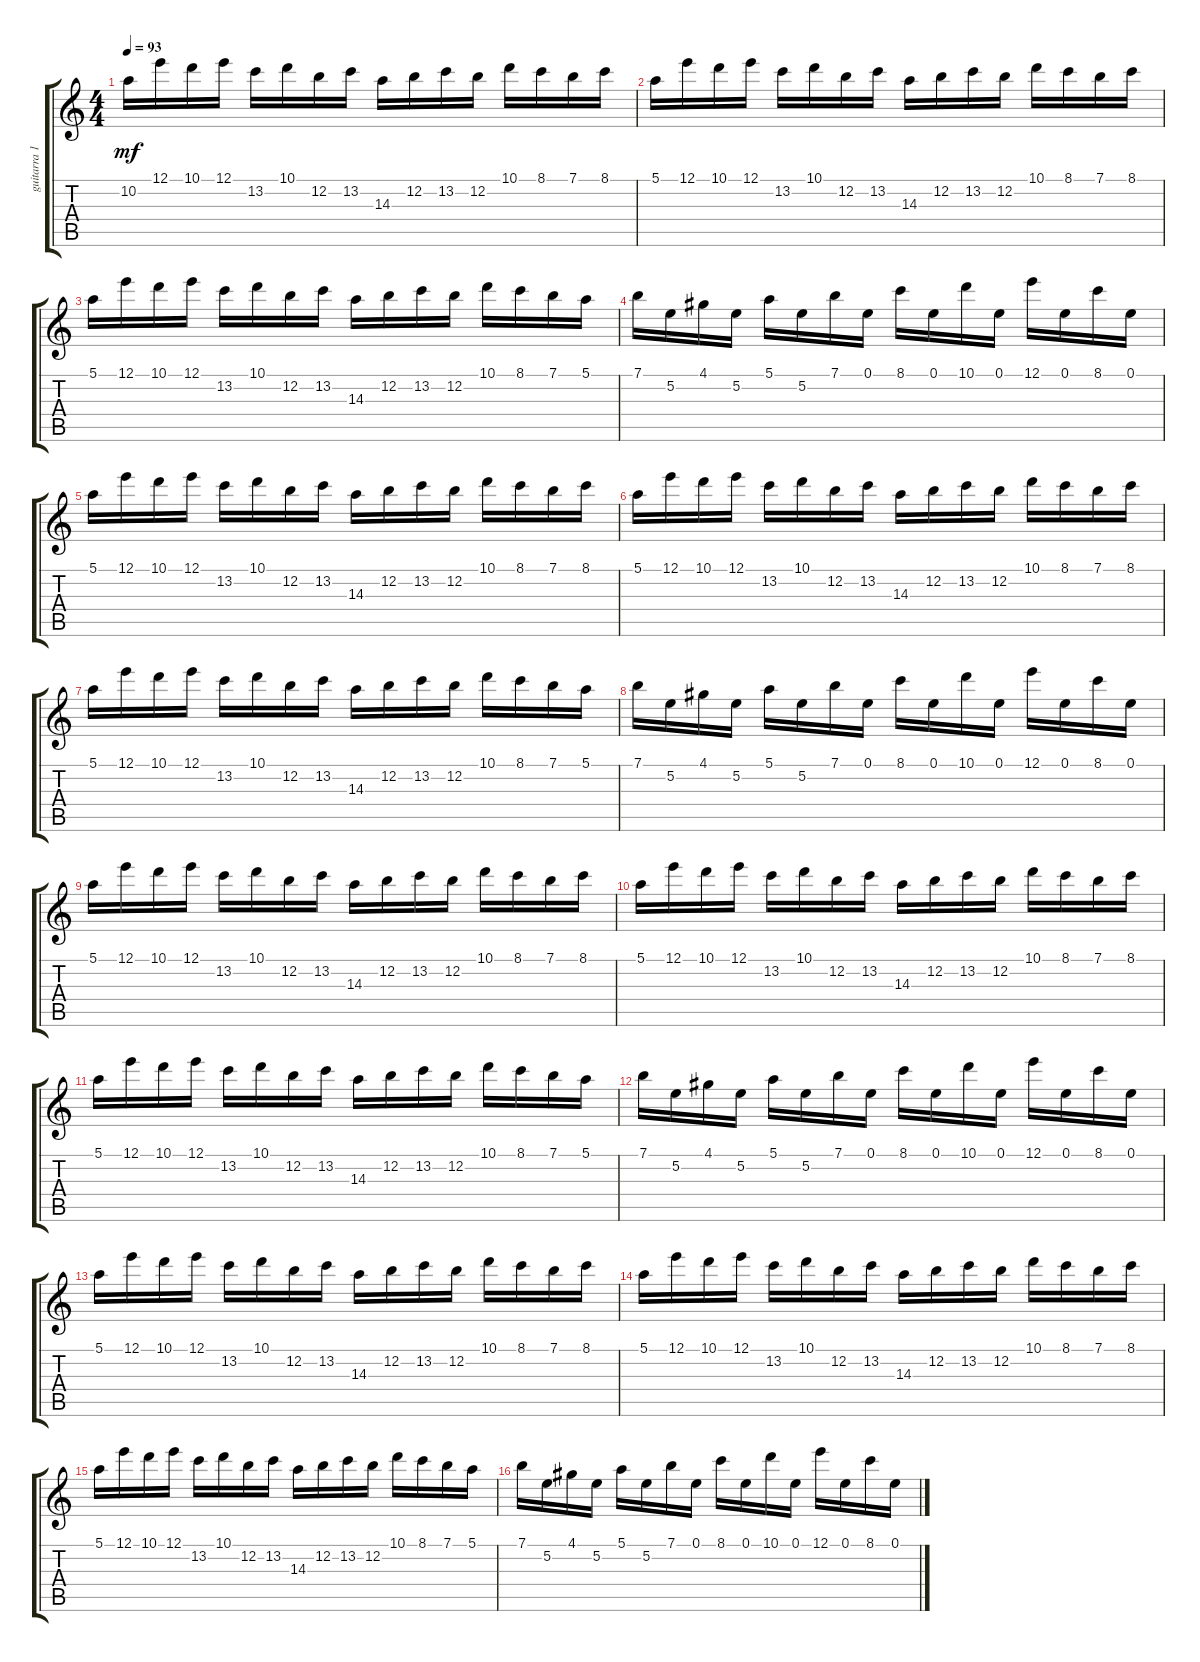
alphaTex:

\track ("guitarra 1" "guitarra 1") {instrument overdrivenguitar}
\staff {score tabs}
\tuning (E4 B3 G3 D3 A2 E2) {hide}
\ts (4 4)
\tempo 93
\clef g2
\ks c
10.2.16{dy mf instrument overdrivenguitar} 12.1.16 10.1.16 12.1.16 13.2.16 10.1.16 12.2.16 13.2.16 14.3.16 12.2.16 13.2.16 12.2.16 10.1.16 8.1.16 7.1.16 8.1.16 |
5.1.16 12.1.16 10.1.16 12.1.16 13.2.16 10.1.16 12.2.16 13.2.16 14.3.16 12.2.16 13.2.16 12.2.16 10.1.16 8.1.16 7.1.16 8.1.16 |
5.1.16 12.1.16 10.1.16 12.1.16 13.2.16 10.1.16 12.2.16 13.2.16 14.3.16 12.2.16 13.2.16 12.2.16 10.1.16 8.1.16 7.1.16 5.1.16 |
7.1.16 5.2.16 4.1.16 5.2.16 5.1.16 5.2.16 7.1.16 0.1.16 8.1.16 0.1.16 10.1.16 0.1.16 12.1.16 0.1.16 8.1.16 0.1.16 |
5.1.16 12.1.16 10.1.16 12.1.16 13.2.16 10.1.16 12.2.16 13.2.16 14.3.16 12.2.16 13.2.16 12.2.16 10.1.16 8.1.16 7.1.16 8.1.16 |
5.1.16 12.1.16 10.1.16 12.1.16 13.2.16 10.1.16 12.2.16 13.2.16 14.3.16 12.2.16 13.2.16 12.2.16 10.1.16 8.1.16 7.1.16 8.1.16 |
5.1.16 12.1.16 10.1.16 12.1.16 13.2.16 10.1.16 12.2.16 13.2.16 14.3.16 12.2.16 13.2.16 12.2.16 10.1.16 8.1.16 7.1.16 5.1.16 |
7.1.16 5.2.16 4.1.16 5.2.16 5.1.16 5.2.16 7.1.16 0.1.16 8.1.16 0.1.16 10.1.16 0.1.16 12.1.16 0.1.16 8.1.16 0.1.16 |
5.1.16 12.1.16 10.1.16 12.1.16 13.2.16 10.1.16 12.2.16 13.2.16 14.3.16 12.2.16 13.2.16 12.2.16 10.1.16 8.1.16 7.1.16 8.1.16 |
5.1.16 12.1.16 10.1.16 12.1.16 13.2.16 10.1.16 12.2.16 13.2.16 14.3.16 12.2.16 13.2.16 12.2.16 10.1.16 8.1.16 7.1.16 8.1.16 |
5.1.16 12.1.16 10.1.16 12.1.16 13.2.16 10.1.16 12.2.16 13.2.16 14.3.16 12.2.16 13.2.16 12.2.16 10.1.16 8.1.16 7.1.16 5.1.16 |
7.1.16 5.2.16 4.1.16 5.2.16 5.1.16 5.2.16 7.1.16 0.1.16 8.1.16 0.1.16 10.1.16 0.1.16 12.1.16 0.1.16 8.1.16 0.1.16 |
5.1.16 12.1.16 10.1.16 12.1.16 13.2.16 10.1.16 12.2.16 13.2.16 14.3.16 12.2.16 13.2.16 12.2.16 10.1.16 8.1.16 7.1.16 8.1.16 |
5.1.16 12.1.16 10.1.16 12.1.16 13.2.16 10.1.16 12.2.16 13.2.16 14.3.16 12.2.16 13.2.16 12.2.16 10.1.16 8.1.16 7.1.16 8.1.16 |
5.1.16 12.1.16 10.1.16 12.1.16 13.2.16 10.1.16 12.2.16 13.2.16 14.3.16 12.2.16 13.2.16 12.2.16 10.1.16 8.1.16 7.1.16 5.1.16 |
7.1.16 5.2.16 4.1.16 5.2.16 5.1.16 5.2.16 7.1.16 0.1.16 8.1.16 0.1.16 10.1.16 0.1.16 12.1.16 0.1.16 8.1.16 0.1.16
